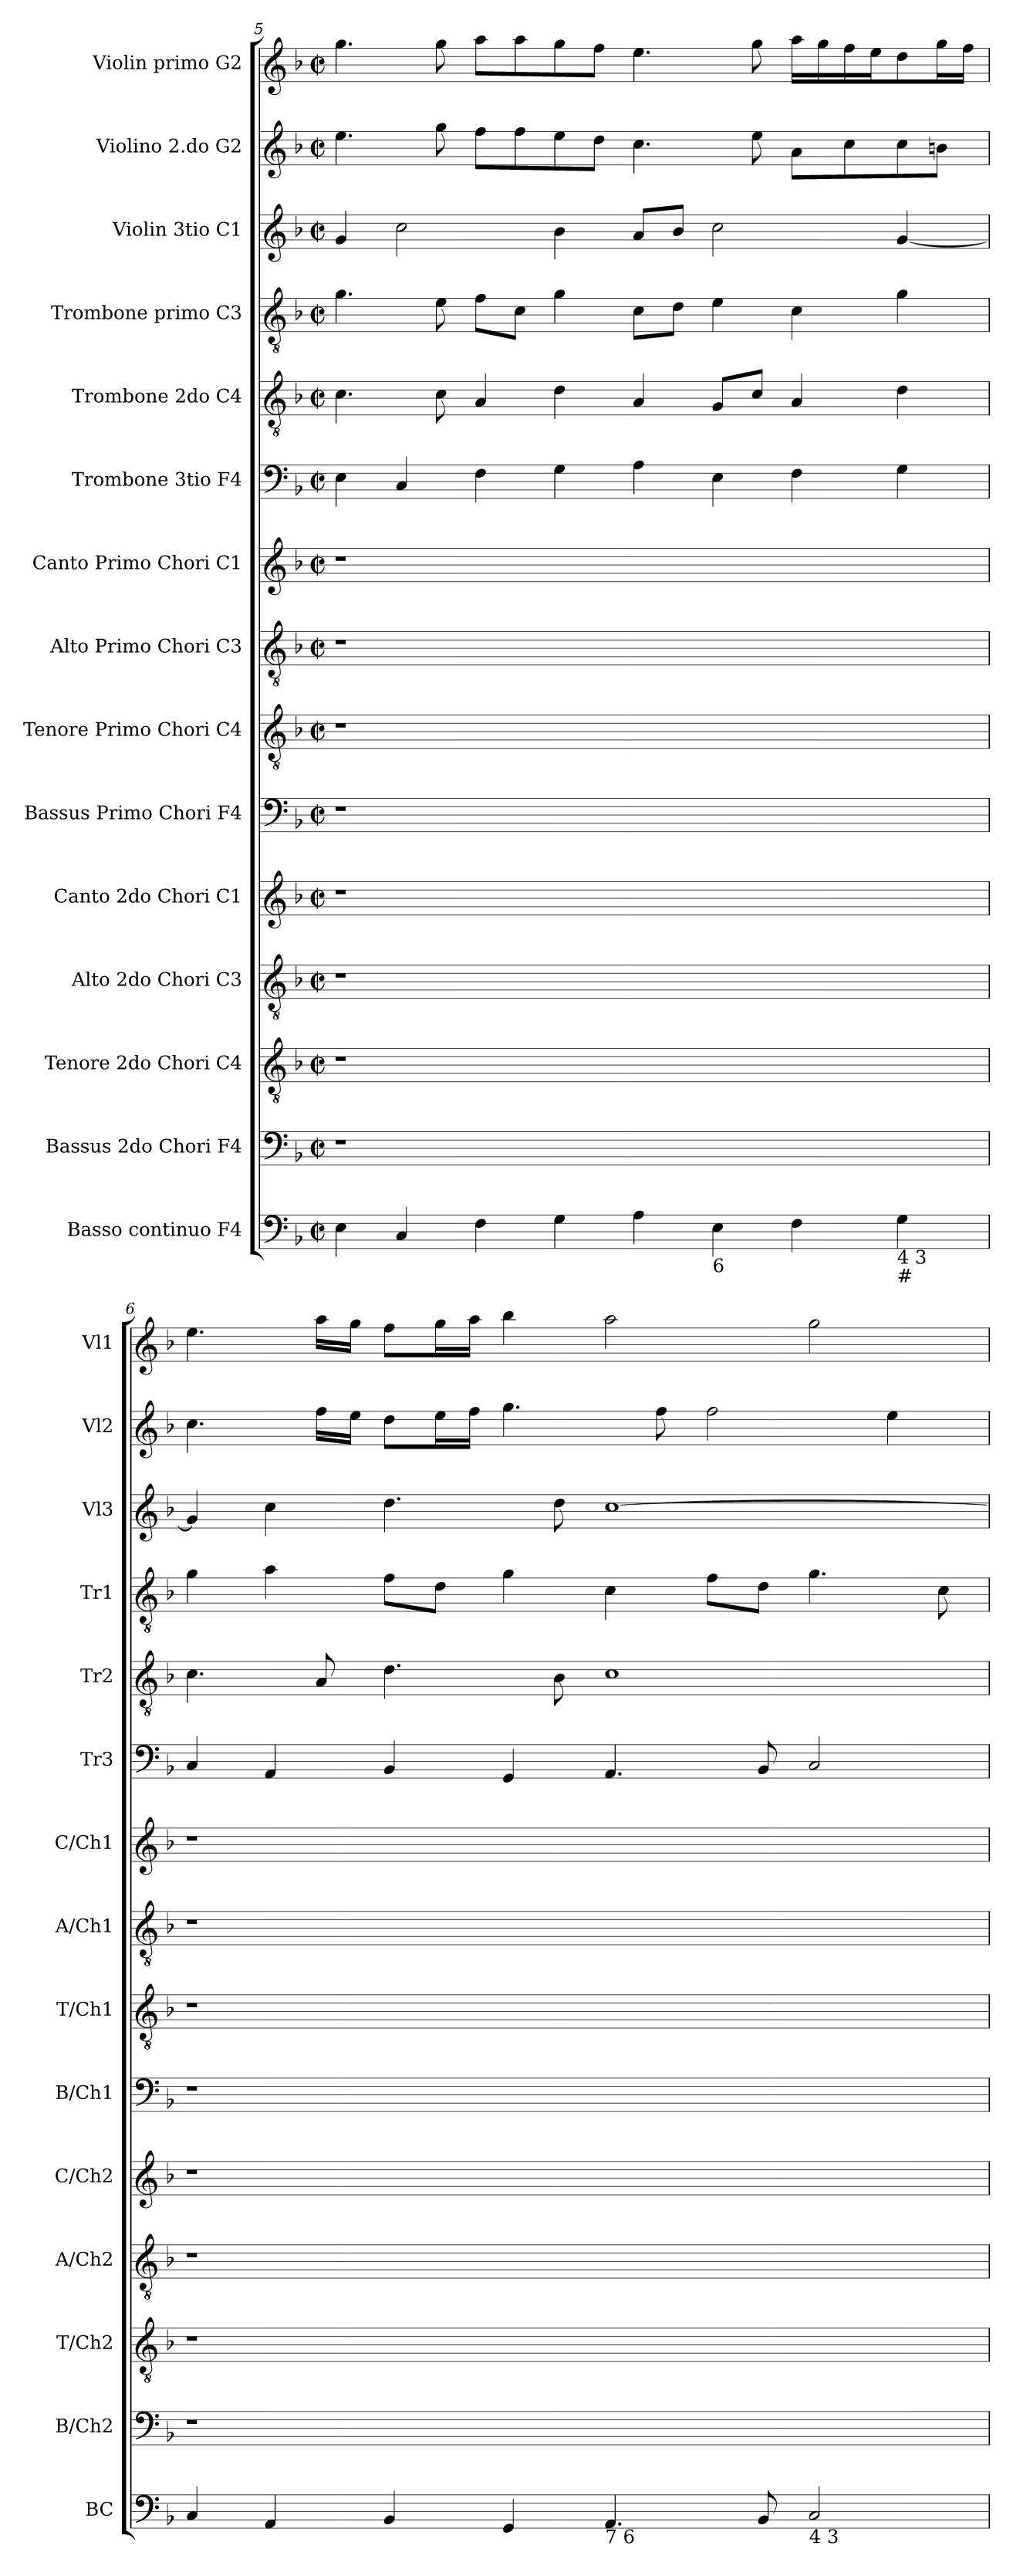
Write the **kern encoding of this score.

**kern	**kern	**kern	**kern	**kern	**kern	**kern	**kern	**kern	**kern	**kern	**kern	**kern	**kern	**kern
*part15	*part14	*part13	*part12	*part11	*part10	*part9	*part8	*part7	*part6	*part5	*part4	*part3	*part2	*part1
*staff15	*staff14	*staff13	*staff12	*staff11	*staff10	*staff9	*staff8	*staff7	*staff6	*staff5	*staff4	*staff3	*staff2	*staff1
*I"Basso continuo F4	*I"Bassus  2do Chori F4	*I"Tenore 2do Chori C4	*I"Alto 2do Chori C3	*I"Canto 2do Chori C1	*I"Bassus Primo Chori F4	*I"Tenore Primo Chori C4	*I"Alto Primo Chori C3	*I"Canto Primo Chori C1	*I"Trombone 3tio F4	*I"Trombone 2do C4	*I"Trombone primo C3	*I"Violin 3tio C1	*I"Violino 2.do G2	*I"Violin primo G2
*I'BC	*I'B/Ch2	*I'T/Ch2	*I'A/Ch2	*I'C/Ch2	*I'B/Ch1	*I'T/Ch1	*I'A/Ch1	*I'C/Ch1	*I'Tr3	*I'Tr2	*I'Tr1	*I'Vl3	*I'Vl2	*I'Vl1
*clefF4	*clefF4	*clefGv2	*clefGv2	*clefG2	*clefF4	*clefGv2	*clefGv2	*clefG2	*clefF4	*clefGv2	*clefGv2	*clefG2	*clefG2	*clefG2
*k[b-]	*k[b-]	*k[b-]	*k[b-]	*k[b-]	*k[b-]	*k[b-]	*k[b-]	*k[b-]	*k[b-]	*k[b-]	*k[b-]	*k[b-]	*k[b-]	*k[b-]
*F:	*F:	*F:	*F:	*F:	*F:	*F:	*F:	*F:	*F:	*F:	*F:	*F:	*F:	*F:
*M2/2	*M2/2	*M2/2	*M2/2	*M2/2	*M2/2	*M2/2	*M2/2	*M2/2	*M2/2	*M2/2	*M2/2	*M2/2	*M2/2	*M2/2
*met(c|)	*met(c|)	*met(c|)	*met(c|)	*met(c|)	*met(c|)	*met(c|)	*met(c|)	*met(c|)	*met(c|)	*met(c|)	*met(c|)	*met(c|)	*met(c|)	*met(c|)
=5	=5	=5	=5	=5	=5	=5	=5	=5	=5	=5	=5	=5	=5	=5
4E\	1r	1r	1r	1r	1r	1r	1r	1r	4E\	4.c\	4.g\	4g/	4.ee\	4.gg\
4C/	.	.	.	.	.	.	.	.	4C/	.	.	2cc\	.	.
.	.	.	.	.	.	.	.	.	.	8c\	8e\	.	8gg\	8gg\
4F\	.	.	.	.	.	.	.	.	4F\	4A/	8f\L	.	8ff\L	8aa\L
.	.	.	.	.	.	.	.	.	.	.	8c\J	.	8ff\	8aa\
4G\	.	.	.	.	.	.	.	.	4G\	4d\	4g\	4b-\	8ee\	8gg\
.	.	.	.	.	.	.	.	.	.	.	.	.	8dd\J	8ff\J
4A\	1ryy	1ryy	1ryy	1ryy	1ryy	1ryy	1ryy	1ryy	4A\	4A/	8c\L	8a/L	4.cc\	4.ee\
.	.	.	.	.	.	.	.	.	.	.	8d\J	8b-/J	.	.
!LO:TX:b:t=6	!	!	!	!	!	!	!	!	!	!	!	!	!	!
4E\	.	.	.	.	.	.	.	.	4E\	8G/L	4e\	2cc\	.	.
.	.	.	.	.	.	.	.	.	.	8c/J	.	.	8ee\	8gg\
4F\	.	.	.	.	.	.	.	.	4F\	4A/	4c\	.	8a\L	16aa\LL
.	.	.	.	.	.	.	.	.	.	.	.	.	.	16gg\
.	.	.	.	.	.	.	.	.	.	.	.	.	8cc\	16ff\
.	.	.	.	.	.	.	.	.	.	.	.	.	.	16ee\J
!LO:TX:b:t=4 3	!	!	!	!	!	!	!	!	!	!	!	!	!	!
!LO:TX:b:t=#	!	!	!	!	!	!	!	!	!	!	!	!	!	!
4G\	.	.	.	.	.	.	.	.	4G\	4d\	4g\	[4g/	8cc\	8dd\
.	.	.	.	.	.	.	.	.	.	.	.	.	8bn\J	16gg\L
.	.	.	.	.	.	.	.	.	.	.	.	.	.	16ff\JJ
=6	=6	=6	=6	=6	=6	=6	=6	=6	=6	=6	=6	=6	=6	=6
4C/	1r	1r	1r	1r	1r	1r	1r	1r	4C/	4.c\	4g\	4g/]	4.cc\	4.ee\
4AA/	.	.	.	.	.	.	.	.	4AA/	.	4a\	4cc\	.	.
.	.	.	.	.	.	.	.	.	.	8A/	.	.	16ff\LL	16aa\LL
.	.	.	.	.	.	.	.	.	.	.	.	.	16ee\JJ	16gg\JJ
4BB-/	.	.	.	.	.	.	.	.	4BB-/	4.d\	8f\L	4.dd\	8dd\L	8ff\L
.	.	.	.	.	.	.	.	.	.	.	8d\J	.	16ee\L	16gg\L
.	.	.	.	.	.	.	.	.	.	.	.	.	16ff\JJ	16aa\JJ
4GG/	.	.	.	.	.	.	.	.	4GG/	.	4g\	.	4.gg\	4bb-\
.	.	.	.	.	.	.	.	.	.	8B-\	.	8dd\	.	.
!LO:TX:b:t=7 6	!	!	!	!	!	!	!	!	!	!	!	!	!	!
4.AA/	1ryy	1ryy	1ryy	1ryy	1ryy	1ryy	1ryy	1ryy	4.AA/	1c	4c\	[1cc	.	2aa\
.	.	.	.	.	.	.	.	.	.	.	.	.	8ff\	.
.	.	.	.	.	.	.	.	.	.	.	8f\L	.	2ff\	.
8BB-/	.	.	.	.	.	.	.	.	8BB-/	.	8d\J	.	.	.
!LO:TX:b:t=4 3	!	!	!	!	!	!	!	!	!	!	!	!	!	!
2C/	.	.	.	.	.	.	.	.	2C/	.	4.g\	.	.	2gg\
.	.	.	.	.	.	.	.	.	.	.	.	.	4ee\	.
.	.	.	.	.	.	.	.	.	.	.	8c\	.	.	.
=	=	=	=	=	=	=	=	=	=	=	=	=	=	=
*-	*-	*-	*-	*-	*-	*-	*-	*-	*-	*-	*-	*-	*-	*-
